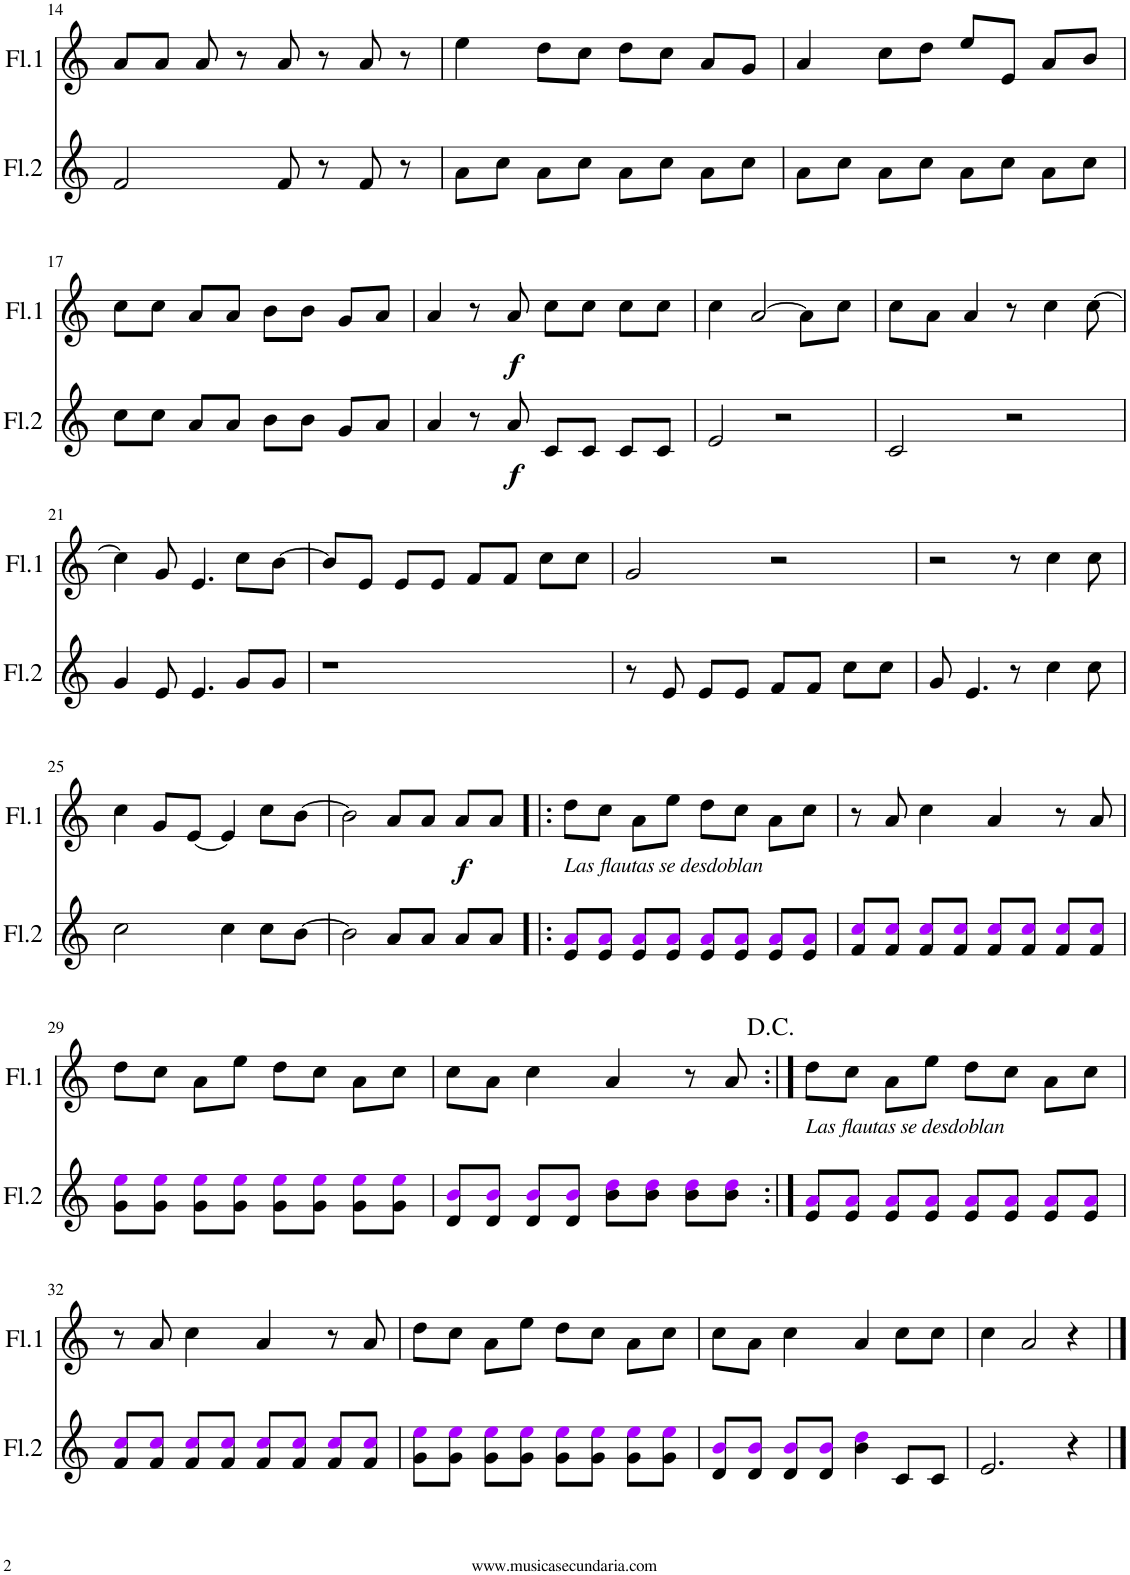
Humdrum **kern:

**kern	**dynam	**kern	**dynam
*part2	*part2	*part1	*part1
*staff2	*staff2	*staff1	*staff1
*I"Flauta 2	*	*I"Flauta 1	*
*I'Fl.2	*	*I'Fl.1	*
!!LO:PB:g=z
*clefG2	*	*clefG2	*
*k[]	*	*k[]	*
*M4/4	*	*M4/4	*
=14	=14	=14	=14
2f/	.	8a/L	.
.	.	8a/J	.
.	.	8a/	.
.	.	8r	.
8f/	.	8a/	.
8r	.	8r	.
8f/	.	8a/	.
8r	.	8r	.
=15	=15	=15	=15
8a\L	.	4ee\	.
8cc\J	.	.	.
8a\L	.	8dd\L	.
8cc\J	.	8cc\J	.
8a\L	.	8dd\L	.
8cc\J	.	8cc\J	.
8a\L	.	8a/L	.
8cc\J	.	8g/J	.
=16	=16	=16	=16
8a\L	.	4a/	.
8cc\J	.	.	.
8a\L	.	8cc\L	.
8cc\J	.	8dd\J	.
8a\L	.	8ee/L	.
8cc\J	.	8e/J	.
8a\L	.	8a/L	.
8cc\J	.	8b/J	.
!!LO:LB:g=z
=17	=17	=17	=17
8cc\L	.	8cc\L	.
8cc\J	.	8cc\J	.
8a/L	.	8a/L	.
8a/J	.	8a/J	.
8b\L	.	8b\L	.
8b\J	.	8b\J	.
8g/L	.	8g/L	.
8a/J	.	8a/J	.
=18	=18	=18	=18
4a/	.	4a/	.
8r	.	8r	.
!	!LO:DY:b	!	!LO:DY:b
8a/	f	8a/	f
8c/L	.	8cc\L	.
8c/J	.	8cc\J	.
8c/L	.	8cc\L	.
8c/J	.	8cc\J	.
=19	=19	=19	=19
2e/	.	4cc\	.
.	.	[2a/	.
2r	.	.	.
.	.	8a\L]	.
.	.	8cc\J	.
=20	=20	=20	=20
2c/	.	8cc\L	.
.	.	8a\J	.
.	.	4a/	.
2r	.	8r	.
.	.	4cc\	.
.	.	[8cc\	.
!!LO:LB:g=z
=21	=21	=21	=21
4g/	.	4cc\]	.
8e/	.	8g/	.
4.e/	.	4.e/	.
8g/L	.	8cc\L	.
8g/J	.	[8b\J	.
=22	=22	=22	=22
1r	.	8b/L]	.
.	.	8e/J	.
.	.	8e/L	.
.	.	8e/J	.
.	.	8f/L	.
.	.	8f/J	.
.	.	8cc\L	.
.	.	8cc\J	.
=23	=23	=23	=23
8r	.	2g/	.
8e/	.	.	.
8e/L	.	.	.
8e/J	.	.	.
8f/L	.	2r	.
8f/J	.	.	.
8cc\L	.	.	.
8cc\J	.	.	.
=24	=24	=24	=24
8g/	.	2r	.
4.e/	.	.	.
8r	.	8r	.
4cc\	.	4cc\	.
8cc\	.	8cc\	.
!!LO:LB:g=z
=25	=25	=25	=25
2cc\	.	4cc\	.
.	.	8g/L	.
.	.	[8e/J	.
4cc\	.	4e/]	.
8cc\L	.	8cc\L	.
[8b\J	.	[8b\J	.
=26	=26	=26	=26
2b\]	.	2b\]	.
8a/L	.	8a/L	.
8a/J	.	8a/J	.
!	!	!	!LO:DY:b
8a/L	.	8a/L	f
8a/J	.	8a/J	.
=27!|:	=27!|:	=27!|:	=27!|:
!LO:TX:a:i:t=Las flautas se desdoblan	!	!	!
8e/ 8ai/L	.	8dd\L	.
8e/ 8ai/J	.	8cc\J	.
8e/ 8ai/L	.	8a\L	.
8e/ 8ai/J	.	8ee\J	.
8e/ 8ai/L	.	8dd\L	.
8e/ 8ai/J	.	8cc\J	.
8e/ 8ai/L	.	8a\L	.
8e/ 8ai/J	.	8cc\J	.
=28	=28	=28	=28
8f/ 8cci/L	.	8r	.
8f/ 8cci/J	.	8a/	.
8f/ 8cci/L	.	4cc\	.
8f/ 8cci/J	.	.	.
8f/ 8cci/L	.	4a/	.
8f/ 8cci/J	.	.	.
8f/ 8cci/L	.	8r	.
8f/ 8cci/J	.	8a/	.
!!LO:LB:g=z
=29	=29	=29	=29
8g\ 8eei\L	.	8dd\L	.
8g\ 8eei\J	.	8cc\J	.
8g\ 8eei\L	.	8a\L	.
8g\ 8eei\J	.	8ee\J	.
8g\ 8eei\L	.	8dd\L	.
8g\ 8eei\J	.	8cc\J	.
8g\ 8eei\L	.	8a\L	.
8g\ 8eei\J	.	8cc\J	.
=30	=30	=30	=30
8d/ 8bi/L	.	8cc\L	.
8d/ 8bi/J	.	8a\J	.
8d/ 8bi/L	.	4cc\	.
8d/ 8bi/J	.	.	.
8b\ 8ddi\L	.	4a/	.
8b\ 8ddi\J	.	.	.
8b\ 8ddi\L	.	8r	.
8b\ 8ddi\J	.	8a/	.
=31:|!	=31:|!	=31:|!	=31:|!
!LO:TX:a:i:t=Las flautas se desdoblan	!	!	!
8e/ 8ai/L	.	8dd\L	.
8e/ 8ai/J	.	8cc\J	.
8e/ 8ai/L	.	8a\L	.
8e/ 8ai/J	.	8ee\J	.
8e/ 8ai/L	.	8dd\L	.
8e/ 8ai/J	.	8cc\J	.
8e/ 8ai/L	.	8a\L	.
8e/ 8ai/J	.	8cc\J	.
!!LO:LB:g=z
=32	=32	=32	=32
8f/ 8cci/L	.	8r	.
8f/ 8cci/J	.	8a/	.
8f/ 8cci/L	.	4cc\	.
8f/ 8cci/J	.	.	.
8f/ 8cci/L	.	4a/	.
8f/ 8cci/J	.	.	.
8f/ 8cci/L	.	8r	.
8f/ 8cci/J	.	8a/	.
=33	=33	=33	=33
8g\ 8eei\L	.	8dd\L	.
8g\ 8eei\J	.	8cc\J	.
8g\ 8eei\L	.	8a\L	.
8g\ 8eei\J	.	8ee\J	.
8g\ 8eei\L	.	8dd\L	.
8g\ 8eei\J	.	8cc\J	.
8g\ 8eei\L	.	8a\L	.
8g\ 8eei\J	.	8cc\J	.
=34	=34	=34	=34
8d/ 8bi/L	.	8cc\L	.
8d/ 8bi/J	.	8a\J	.
8d/ 8bi/L	.	4cc\	.
8d/ 8bi/J	.	.	.
4b\ 4ddi\	.	4a/	.
8c/L	.	8cc\L	.
8c/J	.	8cc\J	.
=35	=35	=35	=35
2.e/	.	4cc\	.
.	.	2a/	.
4r	.	4r	.
==	==	==	==
*-	*-	*-	*-
